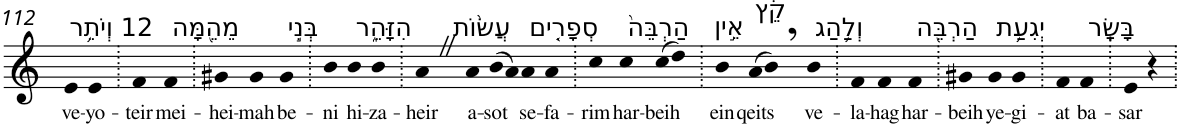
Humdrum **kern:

**kern	**text
*part1	*part1
*staff1	*staff1
*I"Piano	*
*I'Pno	*
!!LO:PB:g=z
*clefG2	*
*k[]	*
=112	=112
!LO:TX:a:t=12 וְיֹתֵ֥ר	!
!	!LO:LY:b
4e	ve-
!	!LO:LY:b
4e	-yo-
=113.	=113.
!	!LO:LY:b
4f	-teir
!LO:TX:a:t=מֵהֵ֖מָּה	!
!	!LO:LY:b
4f	mei-
=114.	=114.
!	!LO:LY:b
4g#X	-hei-
!	!LO:LY:b
4g#	-mah
!LO:TX:a:t=בְּנִ֣י	!
!	!LO:LY:b
4g#	be-
=115.	=115.
!	!LO:LY:b
4b	-ni
!LO:TX:a:t=הִזָּהֵ֑ר	!
!	!LO:LY:b
4b	hi-
!	!LO:LY:b
4b	-za-
=116.	=116.
!	!LO:LY:b
4aZ	-heir
!LO:TX:a:t=עֲשׂ֨וֹת	!
!	!LO:LY:b
4a	a-
!	!LO:LY:b
(>8b	-sot
8a)	.
!LO:TX:a:t=סְפָרִ֤ים	!
!	!LO:LY:b
4a	se-
!	!LO:LY:b
4a	-fa-
=117.	=117.
!	!LO:LY:b
4cc	-rim
!LO:TX:a:t=הַרְבֵּה֙	!
!	!LO:LY:b
4cc	har-
!	!LO:LY:b
(>8cc	-beih
8dd)	.
=118.	=118.
!LO:TX:a:t=אֵ֣ין	!
!	!LO:LY:b
4b	ein
!LO:TX:a:t=קֵ֔ץ	!
!	!LO:LY:b
(>8a	qeits
8b,)	.
!LO:TX:a:t=וְלַ֥הַג	!
!	!LO:LY:b
4b	ve-
=119.	=119.
!	!LO:LY:b
4f	-la-
!	!LO:LY:b
4f	-hag
!LO:TX:a:t=הַרְבֵּ֖ה	!
!	!LO:LY:b
4f	har-
=120.	=120.
!	!LO:LY:b
4g#X	-beih
!LO:TX:a:t=יְגִעַ֥ת	!
!	!LO:LY:b
4g#	ye-
!	!LO:LY:b
4g#	-gi-
=121.	=121.
!	!LO:LY:b
4f	-at
!LO:TX:a:t=בָּשָֽׂר	!
!	!LO:LY:b
4f	ba-
=122.	=122.
!	!LO:LY:b
4e	-sar
4r	.
=.	=.
*-	*-
